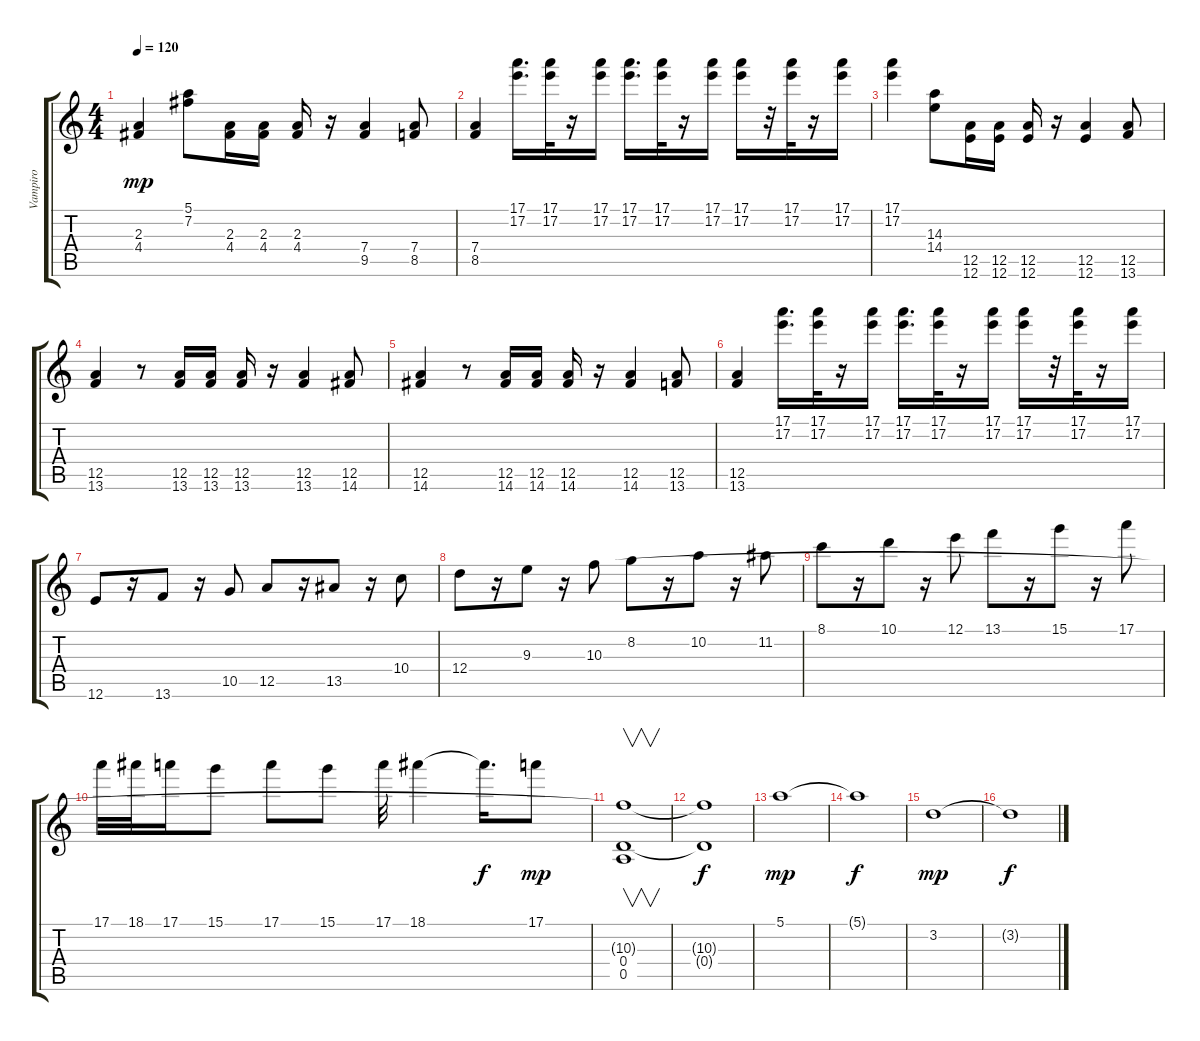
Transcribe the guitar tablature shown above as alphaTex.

\track ("Vampiro" "Vampiro") {instrument distortionguitar}
\staff {score tabs}
\tuning (E4 B3 G3 D3 A2 E2) {hide}
\ts (4 4)
\tempo 120
\clef g2
\ks c
(2.3 4.4).4{dy mp} (5.1 7.2).8 (2.3 4.4).16 (2.3 4.4).16 (2.3 4.4).16 r.16 (7.4 9.5).4 (7.4 8.5).8 |
(7.4 8.5).4 (17.1 17.2).16{d} (17.1 17.2).32 r.16 (17.1 17.2).16 (17.1 17.2).16{d} (17.1 17.2).32 r.16 (17.1 17.2).16 (17.1 17.2).16 r.32 (17.1 17.2).32 r.16 (17.1 17.2).16 |
(17.1 17.2).4 (14.3 14.4).8 (12.5 12.6).16 (12.5 12.6).16 (12.5 12.6).16 r.16 (12.5 12.6).4 (12.5 13.6).8 |
(12.5 13.6).4 r.8 (12.5 13.6).16 (12.5 13.6).16 (12.5 13.6).16 r.16 (12.5 13.6).4 (12.5 14.6).8 |
(12.5 14.6).4 r.8 (12.5 14.6).16 (12.5 14.6).16 (12.5 14.6).16 r.16 (12.5 14.6).4 (12.5 13.6).8 |
(12.5 13.6).4 (17.1 17.2).16{d} (17.1 17.2).32 r.16 (17.1 17.2).16 (17.1 17.2).16{d} (17.1 17.2).32 r.16 (17.1 17.2).16 (17.1 17.2).16 r.32 (17.1 17.2).32 r.16 (17.1 17.2).16 |
12.6.8 r.16 13.6.8 r.16 10.5.8 12.5.8 r.16 13.5.8 r.16 10.4.8 |
12.4.8 r.16 9.3.8 r.16 10.3.8 8.2.8 r.16 10.2.8 r.16 11.2.8 |
8.1.8 r.16 10.1.8 r.16 12.1.8 13.1.8 r.16 15.1.8 r.16 17.1.8 |
17.1.32 18.1.32 17.1.16 15.1.8 17.1.8 15.1.8 17.1.32 18.1.4 18.1{t}.16{d dy f} 17.1.8{dy mp} |
(10.3{t} 0.4 0.5).1{v} |
(10.3{t} 0.4{t}).1{dy f} |
5.1.1{dy mp volume 11 instrument distortionguitar} |
5.1{t}.1{dy f} |
3.2.1{dy mp volume 7 instrument guitarharmonics} |
3.2{t}.1{dy f}
